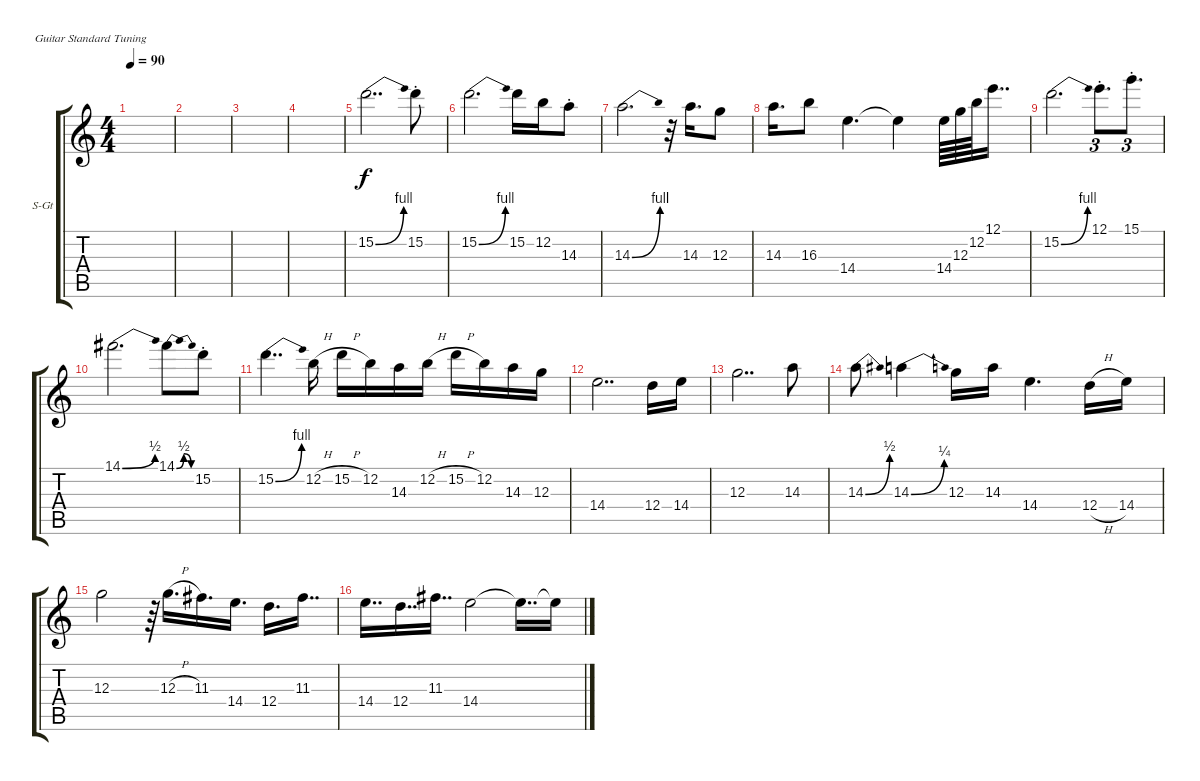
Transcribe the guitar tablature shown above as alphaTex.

\defaultSystemsLayout 4
\bracketExtendMode groupsimilarinstruments
\firstSystemTrackNameOrientation horizontal
\otherSystemsTrackNameOrientation horizontal
\track ("Intro Solo" "S-Gt") {instrument acousticguitarsteel}
\staff {score tabs}
\tuning (E4 B3 G3 D3 A2 E2)
\ts (4 4)
\tempo 90
\clef g2
\ks c
|
|
|
|
15.2{be (bend 0 0 30 4)}.2{dd} 15.2{st}.8 |
15.2{be (bend 14.399999999999999 0 46.199999999999996 4)}.2{d} 15.2.16 12.2.16 14.3{st}.8 |
14.3{be (bend 0 0 15 4)}.2{d} r.32 14.3.16{d} 12.3.8 |
14.3.16{d} 16.3.8 14.4.4{d} 14.4{t}.4 14.4.64 12.3.64 12.2.64 12.1.16{dd} |
15.2{be (bend 0 0 15 4)}.2{d} 12.1{st}.8{d tu (3 2)} 15.1{st}.8{d tu (3 2)} |
14.1{be (bend 0 0 25.8 2)}.2{d} 14.1{be (bendrelease 0 0 9 2 13.2 2 19.2 0)}.8 15.2{st}.8 |
15.2{be (bend 0 0 15 4)}.4{dd} 12.2{h}.16 15.2{h}.16 12.2.16 14.3.16 12.2{h}.16 15.2{h}.16 12.2.16 14.3.16 12.3.16 |
14.4.2{dd} 12.4.16 14.4.16 |
12.3.2{dd} 14.3.8 |
14.3{be (bend 0 0 28.799999999999997 2)}.8 14.3{be (bend 0 0 19.2 1)}.4 12.3.16 14.3.16 14.4.4{d} 12.4{h}.16 14.4.16 |
12.3.2 r.64 12.3{h}.16{d} 11.3.16{d} 14.4.16{d} 12.4.16{d} 11.3.16{dd} |
14.4.16{dd} 12.4.16{dd} 11.3.16{dd} 14.4.2 14.4{t}.16{dd} 14.4{t}.16
